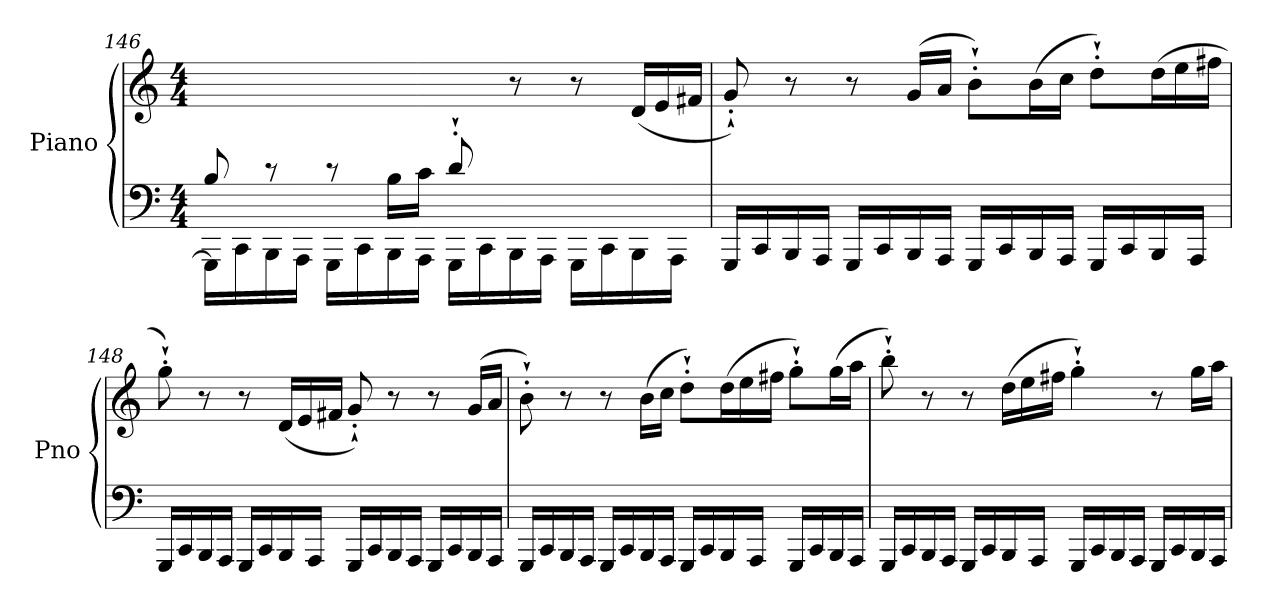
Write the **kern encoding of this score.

**kern	**kern	**dynam
*part1	*part1	*part1
*staff2	*staff1	*staff1/2
*I"Piano	*	*
*I'Pno	*	*
!!LO:PB:g=z
*clefF4	*clefG2	*
*k[]	*k[]	*
*M4/4	*M4/4	*
=146	=146	=146
*^	*	*
!	!	!	!LO:DY:b
8B/	16GGG\LL]	8ryy	other-dynamics
.	16CC\	.	.
4ryy	16BBB\	8rGG	.
.	16AAA\JJ	.	.
.	16GGG\LL	8rGG	.
.	16CC\	.	.
16B\LL	16BBB\	4ryy	.
16c\JJ	16AAA\JJ	.	.
8d'`/	16GGG\LL	.	.
.	16CC\	.	.
4.ryy	16BBB\	8r	.
.	16AAA\JJ	.	.
.	16GGG\LL	8r	.
.	16CC\	.	.
*	*	*Xtuplet	*
.	16BBB\	(24d/LL	.
.	.	24e/	.
.	16AAA\JJ	.	.
.	.	24f#X/JJ	.
*v	*v	*	*
=147	=147	=147
16GGG/LL	8g'`/)	.
16CC/	.	.
16BBB/	8r	.
16AAA/JJ	.	.
16GGG/LL	8r	.
16CC/	.	.
16BBB/	(16g/LL	.
16AAA/JJ	16a/JJ	.
16GGG/LL	8b'`\L)	.
16CC/	.	.
16BBB/	(16b\L	.
16AAA/JJ	16cc\JJ	.
16GGG/LL	8dd'`\L)	.
16CC/	.	.
16BBB/	(24dd\L	.
.	24ee\	.
16AAA/JJ	.	.
.	24ff#X\JJ	.
!!LO:LB:g=z
=148	=148	=148
!	!	!LO:DY:b
16GGG/LL	8gg'`\)	other-dynamics
16CC/	.	.
16BBB/	8r	.
16AAA/JJ	.	.
16GGG/LL	8r	.
16CC/	.	.
16BBB/	(24d/LL	.
.	24e/	.
16AAA/JJ	.	.
.	24f#X/JJ	.
16GGG/LL	8g'`/)	.
16CC/	.	.
16BBB/	8r	.
16AAA/JJ	.	.
16GGG/LL	8r	.
16CC/	.	.
16BBB/	(16g/LL	.
16AAA/JJ	16a/JJ	.
=149	=149	=149
16GGG/LL	8b'`\)	.
16CC/	.	.
16BBB/	8r	.
16AAA/JJ	.	.
16GGG/LL	8r	.
16CC/	.	.
16BBB/	(16b\LL	.
16AAA/JJ	16cc\JJ	.
16GGG/LL	8dd'`\L)	.
16CC/	.	.
16BBB/	(24dd\L	.
.	24ee\	.
16AAA/JJ	.	.
.	24ff#X\JJ	.
16GGG/LL	8gg'`\L)	.
16CC/	.	.
16BBB/	(16gg\L	.
16AAA/JJ	16aa\JJ	.
!!LO:LB:g=z
=150	=150	=150
16GGG/LL	8bb'`\)	.
16CC/	.	.
16BBB/	8r	.
16AAA/JJ	.	.
16GGG/LL	8r	.
16CC/	.	.
16BBB/	(24dd\LL	.
.	24ee\	.
16AAA/JJ	.	.
.	24ff#X\JJ	.
16GGG/LL	4gg'`\)	.
16CC/	.	.
16BBB/	.	.
16AAA/JJ	.	.
16GGG/LL	8r	.
16CC/	.	.
16BBB/	16gg\LL	.
16AAA/JJ	16aa\JJ	.
=	=	=
*-	*-	*-
